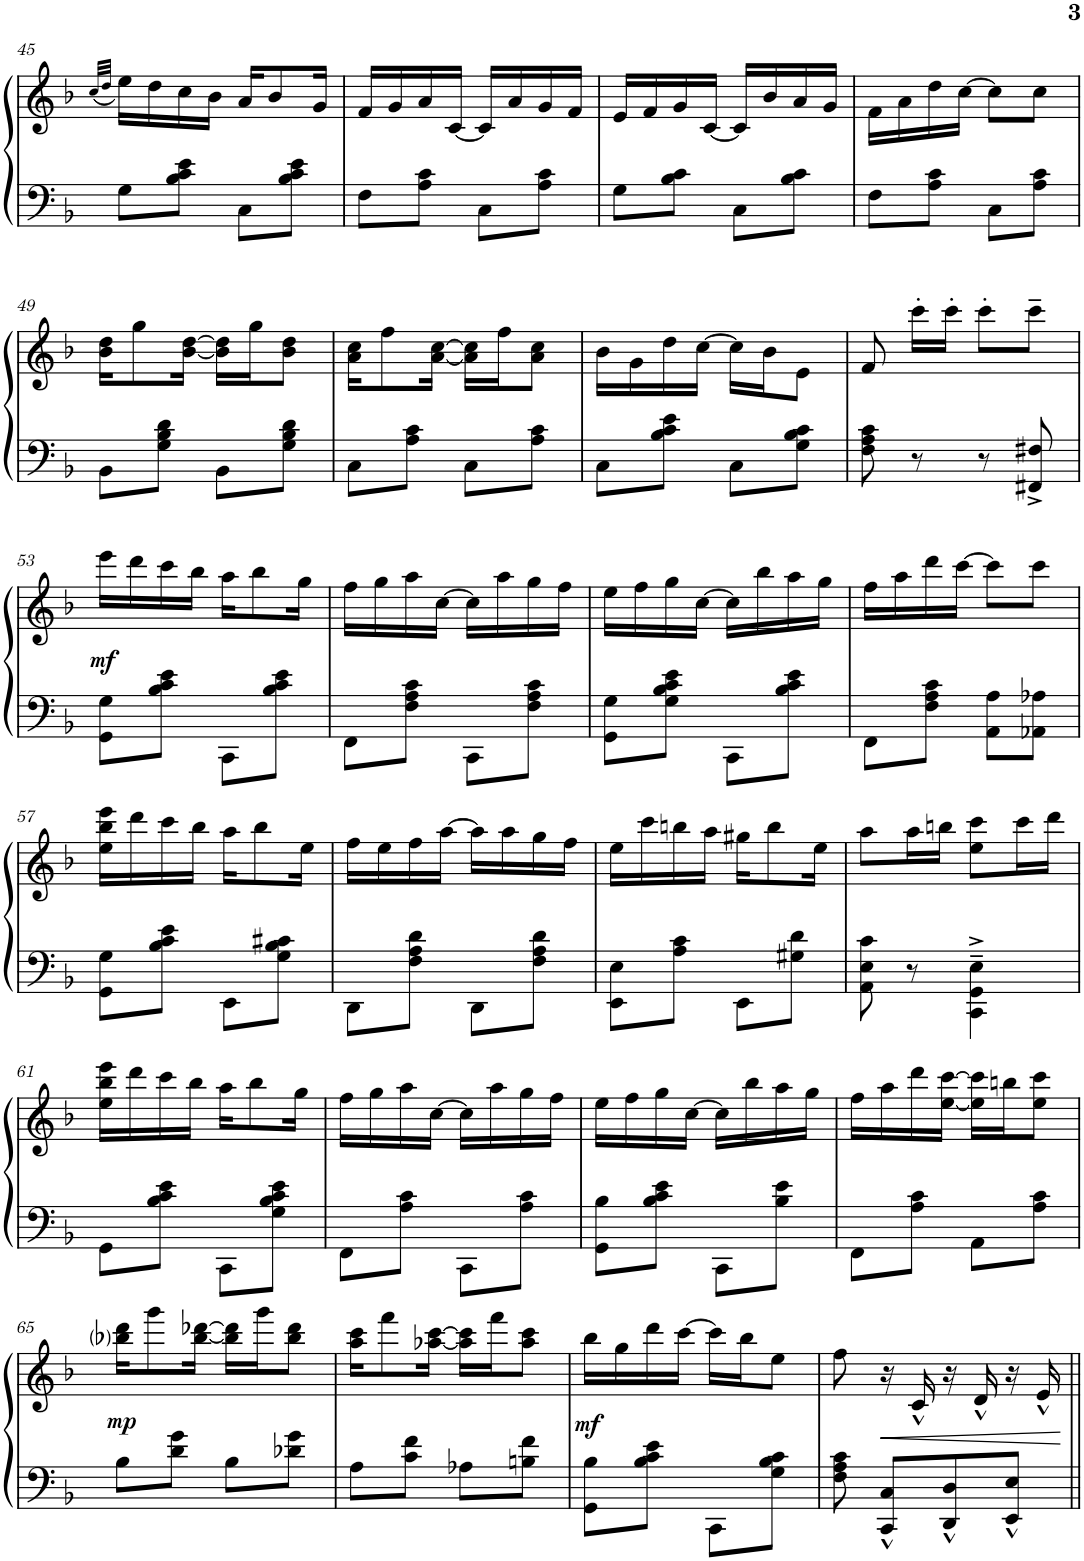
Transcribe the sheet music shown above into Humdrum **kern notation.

**kern	**kern	**dynam
*part1	*part1	*part1
*staff2	*staff1	*staff1/2
*I"Piano	*	*
*I'Pno.	*	*
!!LO:PB:g=z
*clefF4	*clefG2	*
*k[b-]	*k[b-]	*
*M2/4	*M2/4	*
=45	=45	=45
.	(32qcc/LLL	.
.	32qdd/JJJ	.
8G\L	16ee\LL)	.
.	16dd\	.
8B-\ 8c\ 8e\J	16cc\	.
.	16b-\JJ	.
8C\L	16a/KL	.
.	8b-/	.
8B-\ 8c\ 8e\J	.	.
.	16g/Jk	.
=46	=46	=46
8F\L	16f/LL	.
.	16g/	.
8A\ 8c\J	16a/	.
.	[16c/JJ	.
8C\L	16c/LL]	.
.	16a/	.
8A\ 8c\J	16g/	.
.	16f/JJ	.
=47	=47	=47
8G\L	16e/LL	.
.	16f/	.
8B-\ 8c\J	16g/	.
.	[16c/JJ	.
8C\L	16c/LL]	.
.	16b-/	.
8B-\ 8c\J	16a/	.
.	16g/JJ	.
=48	=48	=48
8F\L	16f\LL	.
.	16a\	.
8A\ 8c\J	16dd\	.
.	[16cc\JJ	.
8C\L	8cc\L]	.
8A\ 8c\J	8cc\J	.
!!LO:LB:g=z
=49	=49	=49
8BB-\L	16b-\ 16dd\KL	.
.	8gg\	.
8G\ 8B-\ 8d\J	.	.
.	[<16b-\ [16dd\Jk	.
8BB-\L	16b-\] 16dd\]LL	.
.	16gg\J	.
8G\ 8B-\ 8d\J	8b-\ 8dd\J	.
=50	=50	=50
8C\L	16a\ 16cc\KL	.
.	8ff\	.
8A\ 8c\J	.	.
.	[<16a\ [16cc\Jk	.
8C\L	16a\] 16cc\]LL	.
.	16ff\J	.
8A\ 8c\J	8a\ 8cc\J	.
=51	=51	=51
8C\L	16b-\LL	.
.	16g\	.
8B-\ 8c\ 8e\J	16dd\	.
.	[16cc\JJ	.
8C\L	16cc\LL]	.
.	16b-\J	.
8G\ 8B-\ 8c\J	8e\J	.
=52	=52	=52
8F\ 8A\ 8c\	8f/	.
8r	16ccc'\LL	.
.	16ccc'\JJ	.
8r	8ccc'\L	.
8FF#X/^ 8F#X/^	8ccc~\J	.
!!LO:LB:g=z
=53	=53	=53
!	!	!LO:DY:b
8GG\ 8G\L	16eee\LL	mf
.	16ddd\	.
8B-\ 8c\ 8e\J	16ccc\	.
.	16bb-\JJ	.
8CC\L	16aa\KL	.
.	8bb-\	.
8B-\ 8c\ 8e\J	.	.
.	16gg\Jk	.
=54	=54	=54
8FF\L	16ff\LL	.
.	16gg\	.
8F\ 8A\ 8c\J	16aa\	.
.	[16cc\JJ	.
8CC\L	16cc\LL]	.
.	16aa\	.
8F\ 8A\ 8c\J	16gg\	.
.	16ff\JJ	.
=55	=55	=55
8GG\ 8G\L	16ee\LL	.
.	16ff\	.
8G\ 8B-\ 8c\ 8e\J	16gg\	.
.	[16cc\JJ	.
8CC\L	16cc\LL]	.
.	16bb-\	.
8B-\ 8c\ 8e\J	16aa\	.
.	16gg\JJ	.
=56	=56	=56
8FF\L	16ff\LL	.
.	16aa\	.
8F\ 8A\ 8c\J	16ddd\	.
.	[16ccc\JJ	.
8AA\ 8A\L	8ccc\L]	.
8AA-X\ 8A-X\J	8ccc\J	.
!!LO:LB:g=z
=57	=57	=57
8GG\ 8G\L	16ee\ 16bb-\ 16eee\LL	.
.	16ddd\	.
8B-\ 8c\ 8e\J	16ccc\	.
.	16bb-\JJ	.
8EE\L	16aa\KL	.
.	8bb-\	.
8G\ 8B-\ 8c#X\J	.	.
.	16ee\Jk	.
=58	=58	=58
8DD\L	16ff\LL	.
.	16ee\	.
8F\ 8A\ 8d\J	16ff\	.
.	[16aa\JJ	.
8DD\L	16aa\LL]	.
.	16aa\	.
8F\ 8A\ 8d\J	16gg\	.
.	16ff\JJ	.
=59	=59	=59
8EE\ 8E\L	16ee\LL	.
.	16ccc\	.
8A\ 8c\J	16bbn\	.
.	16aa\JJ	.
8EE\L	16gg#X\KL	.
.	8bb\	.
8G#X\ 8d\J	.	.
.	16ee\Jk	.
=60	=60	=60
8AA\ 8E\ 8c\	8aa\L	.
8r	16aa\L	.
.	16bbn\JJ	.
4CC\~^ 4GG\~^ 4E\~^	8ee\ 8ccc\L	.
.	16ccc\L	.
.	16ddd\JJ	.
!!LO:LB:g=z
=61	=61	=61
8GG\L	16ee\ 16bb-\ 16eee\LL	.
.	16ddd\	.
8B-\ 8c\ 8e\J	16ccc\	.
.	16bb-\JJ	.
8CC\L	16aa\KL	.
.	8bb-\	.
8G\ 8B-\ 8c\ 8e\J	.	.
.	16gg\Jk	.
=62	=62	=62
8FF\L	16ff\LL	.
.	16gg\	.
8A\ 8c\J	16aa\	.
.	[16cc\JJ	.
8CC\L	16cc\LL]	.
.	16aa\	.
8A\ 8c\J	16gg\	.
.	16ff\JJ	.
=63	=63	=63
8GG\ 8B-\L	16ee\LL	.
.	16ff\	.
8B-\ 8c\ 8e\J	16gg\	.
.	[16cc\JJ	.
8CC\L	16cc\LL]	.
.	16bb-\	.
8B-\ 8e\J	16aa\	.
.	16gg\JJ	.
=64	=64	=64
8FF\L	16ff\LL	.
.	16aa\	.
8A\ 8c\J	16ddd\	.
.	[16ee\ [16ccc\JJ	.
8AA\L	16ee\] 16ccc\]LL	.
.	16bbn\J	.
8A\ 8c\J	8ee\ 8ccc\J	.
!!LO:LB:g=z
=65	=65	=65
!	!	!LO:DY:b
8B-\L	16bb-i\ 16ddd\KL	mp
.	8ggg\	.
8d\ 8g\J	.	.
.	[<16bb-\ [16ddd-X\Jk	.
8B-\L	16bb-\] 16ddd-\]LL	.
.	16ggg\J	.
8d-X\ 8g\J	8bb-\ 8ddd-\J	.
=66	=66	=66
8A\L	16aa\ 16ccc\KL	.
.	8fff\	.
8c\ 8f\J	.	.
.	[<16aa-X\ [16ccc\Jk	.
8A-X\L	16aa-\] 16ccc\]LL	.
.	16fff\J	.
8Bn\ 8f\J	8aa-\ 8ccc\J	.
=67	=67	=67
!	!	!LO:DY:b
8GG\ 8B-\L	16bb-\LL	mf
.	16gg\	.
8B-\ 8c\ 8e\J	16ddd\	.
.	[16ccc\JJ	.
8CC\L	16ccc\LL]	.
.	16bb-\J	.
8G\ 8B-\ 8c\J	8ee\J	.
=68	=68	=68
8F\ 8A\ 8c\	8ff\	.
!	!	!LO:HP:b
8CC/^^ 8C/^^L	16r	<
.	16c^^/	.
8DD/^^ 8D/^^	16r	.
.	16d^^/	.
8EE/^^ 8E/^^J	16r	.
.	16e^^/	.
.	.	[
=||	=||	=||
*-	*-	*-
